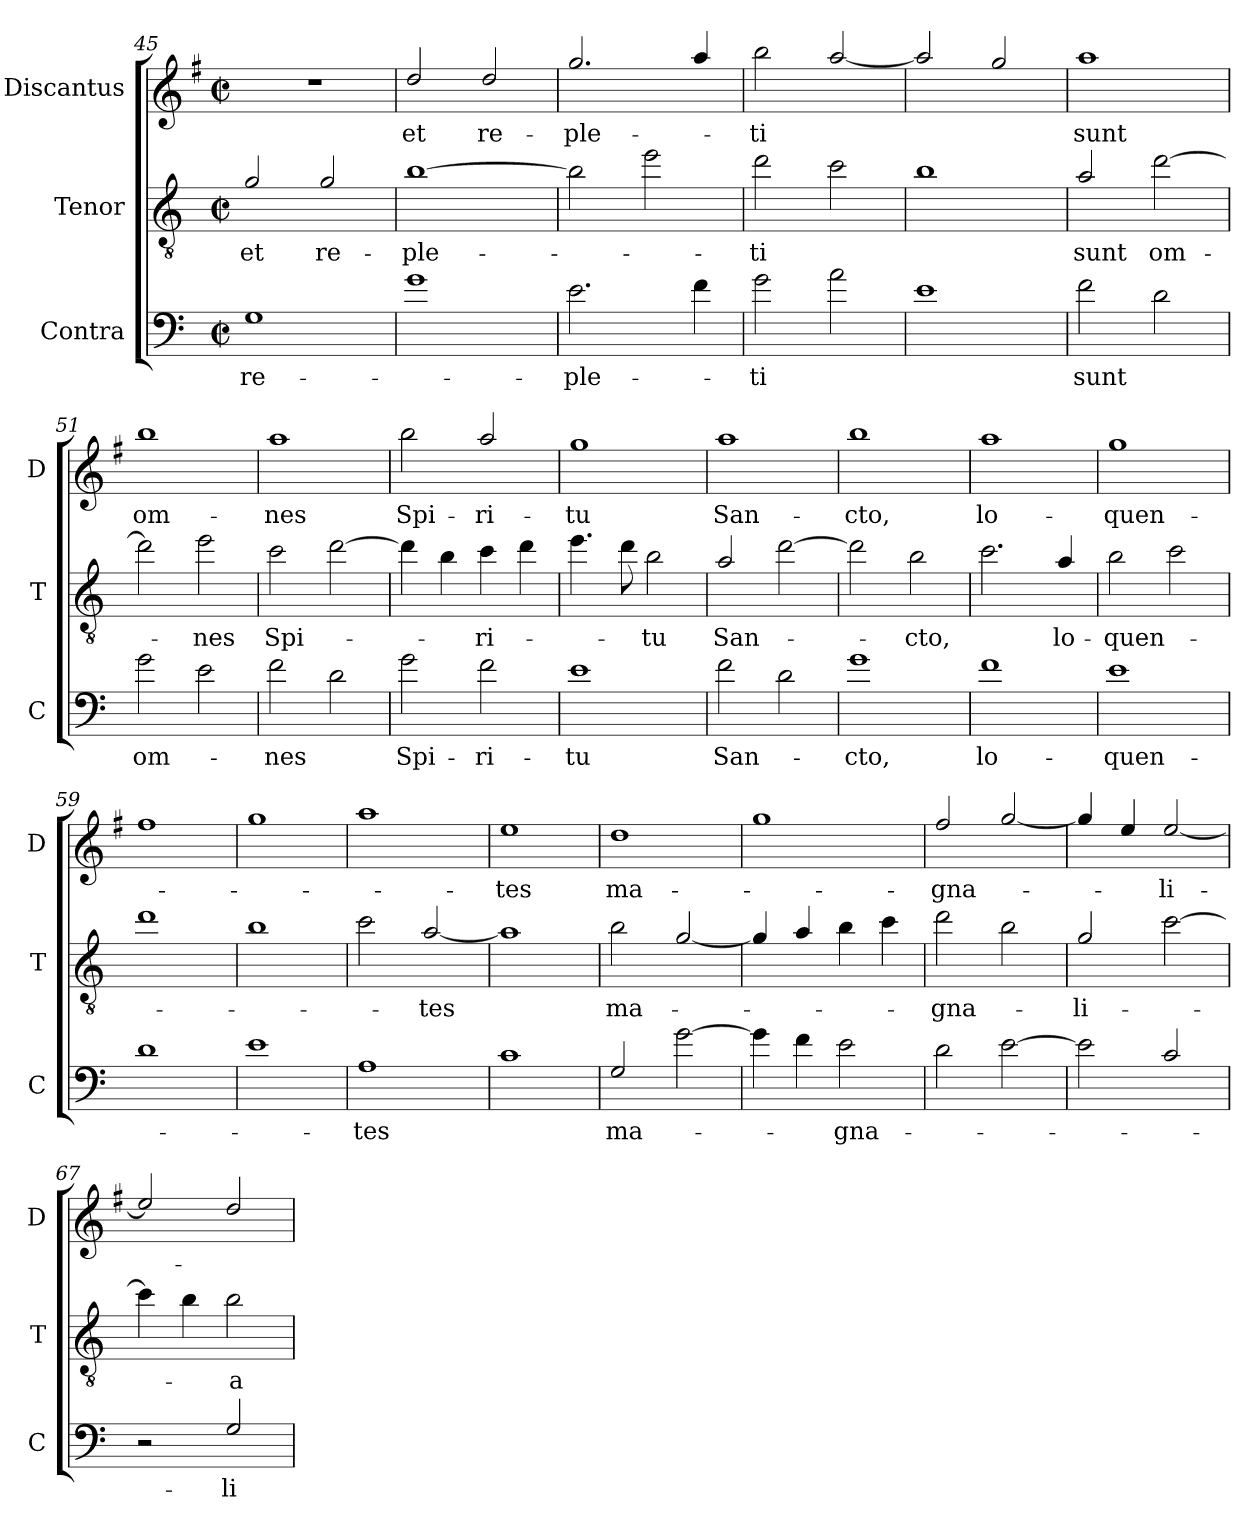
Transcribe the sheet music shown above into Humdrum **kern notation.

**kern	**text	**kern	**text	**kern	**text
*part3	*part3	*part2	*part2	*part1	*part1
*staff3	*staff3	*staff2	*staff2	*staff1	*staff1
*I"Contra	*	*I"Tenor	*	*I"Discantus	*
*I'C	*	*I'T	*	*I'D	*
*clefF4	*	*clefGv2	*	*clefG2	*
*ITrd7c12	*	*ITrd7c12	*	*ITrd7c12	*
*k[]	*	*k[]	*	*k[f#]	*
*C:	*	*C:	*	*G:	*
*M2/2	*	*M2/2	*	*M2/2	*
*met(c|)	*	*met(c|)	*	*met(c|)	*
=45	=45	=45	=45	=45	=45
!	!LO:LY:b	!	!LO:LY:b	!	!
1GG	re-	2G/	et	1r	.
!	!	!	!LO:LY:b	!	!
.	.	2G/	re-	.	.
=46	=46	=46	=46	=46	=46
!	!	!	!LO:LY:b	!	!LO:LY:b
1G	.	[1B	-ple-	2d/	et
!	!	!	!	!	!LO:LY:b
.	.	.	.	2d/	re-
=47	=47	=47	=47	=47	=47
!	!LO:LY:b	!	!	!	!LO:LY:b
2.E\	-ple-	2B\]	.	2.g/	-ple-
.	.	2e\	.	.	.
4F\	.	.	.	4a/	.
=48	=48	=48	=48	=48	=48
!	!LO:LY:b	!	!LO:LY:b	!	!LO:LY:b
2G\	-ti	2d\	-ti	2b\	-ti
2A\	.	2c\	.	[2a/	.
=49	=49	=49	=49	=49	=49
1E	.	1B	.	2a/]	.
.	.	.	.	2g/	.
=50	=50	=50	=50	=50	=50
!	!LO:LY:b	!	!LO:LY:b	!	!LO:LY:b
2F\	sunt	2A/	sunt	1a	sunt
!	!	!	!LO:LY:b	!	!
2D\	.	[2d\	om-	.	.
=51	=51	=51	=51	=51	=51
!	!LO:LY:b	!	!	!	!LO:LY:b
2G\	om-	2d\]	.	1b	om-
!	!	!	!LO:LY:b	!	!
2E\	.	2e\	-nes	.	.
=52	=52	=52	=52	=52	=52
!	!LO:LY:b	!	!LO:LY:b	!	!LO:LY:b
2F\	-nes	2c\	Spi-	1a	-nes
2D\	.	[2d\	.	.	.
!!LO:PB:g=z
=53	=53	=53	=53	=53	=53
!	!LO:LY:b	!	!	!	!LO:LY:b
2G\	Spi-	4d\]	.	2b\	Spi-
.	.	4B\	.	.	.
!	!LO:LY:b	!	!LO:LY:b	!	!LO:LY:b
2F\	-ri-	4c\	-ri-	2a/	-ri-
.	.	4d\	.	.	.
=54	=54	=54	=54	=54	=54
!	!LO:LY:b	!	!	!	!LO:LY:b
1E	-tu	4.e\	.	1g	-tu
.	.	8d\	.	.	.
!	!	!	!LO:LY:b	!	!
.	.	2B\	-tu	.	.
=55	=55	=55	=55	=55	=55
!	!LO:LY:b	!	!LO:LY:b	!	!LO:LY:b
2F\	San-	2A/	San-	1a	San-
2D\	.	[2d\	.	.	.
=56	=56	=56	=56	=56	=56
!	!LO:LY:b	!	!	!	!LO:LY:b
1G	-cto,	2d\]	.	1b	-cto,
!	!	!	!LO:LY:b	!	!
.	.	2B\	-cto,	.	.
=57	=57	=57	=57	=57	=57
!	!LO:LY:b	!	!	!	!LO:LY:b
1F	lo-	2.c\	.	1a	lo-
!	!	!	!LO:LY:b	!	!
.	.	4A/	lo-	.	.
=58	=58	=58	=58	=58	=58
!	!LO:LY:b	!	!LO:LY:b	!	!LO:LY:b
1E	-quen-	2B\	-quen-	1g	-quen-
.	.	2c\	.	.	.
=59	=59	=59	=59	=59	=59
1D	.	1d	.	1f#	.
=60	=60	=60	=60	=60	=60
1E	.	1B	.	1g	.
=61	=61	=61	=61	=61	=61
!	!LO:LY:b	!	!	!	!
1AA	-tes	2c\	.	1a	.
!	!	!	!LO:LY:b	!	!
.	.	[2A/	-tes	.	.
!!LO:LB:g=z
=62	=62	=62	=62	=62	=62
!	!	!	!	!	!LO:LY:b
1C	.	1A]	.	1e	-tes
=63	=63	=63	=63	=63	=63
!	!LO:LY:b	!	!LO:LY:b	!	!LO:LY:b
2GG/	ma-	2B\	ma-	1d	ma-
[2G\	.	[2G/	.	.	.
=64	=64	=64	=64	=64	=64
4G\]	.	4G/]	.	1g	.
4F\	.	4A/	.	.	.
!	!LO:LY:b	!	!	!	!
2E\	-gna-	4B\	.	.	.
.	.	4c\	.	.	.
=65	=65	=65	=65	=65	=65
!	!	!	!LO:LY:b	!	!LO:LY:b
2D\	.	2d\	-gna-	2f#/	-gna-
[2E\	.	2B\	.	[2g/	.
=66	=66	=66	=66	=66	=66
!	!	!	!LO:LY:b	!	!
2E\]	.	2G/	-li-	4g/]	.
.	.	.	.	4e/	.
!	!	!	!	!	!LO:LY:b
2C/	.	[2c\	.	[2e/	-li-
=67	=67	=67	=67	=67	=67
2r	.	4c\]	.	2e/]	.
.	.	4B\	.	.	.
!	!LO:LY:b	!	!LO:LY:b	!	!
2GG/	-li-	2B\	-a	2d/	.
=	=	=	=	=	=
*-	*-	*-	*-	*-	*-
